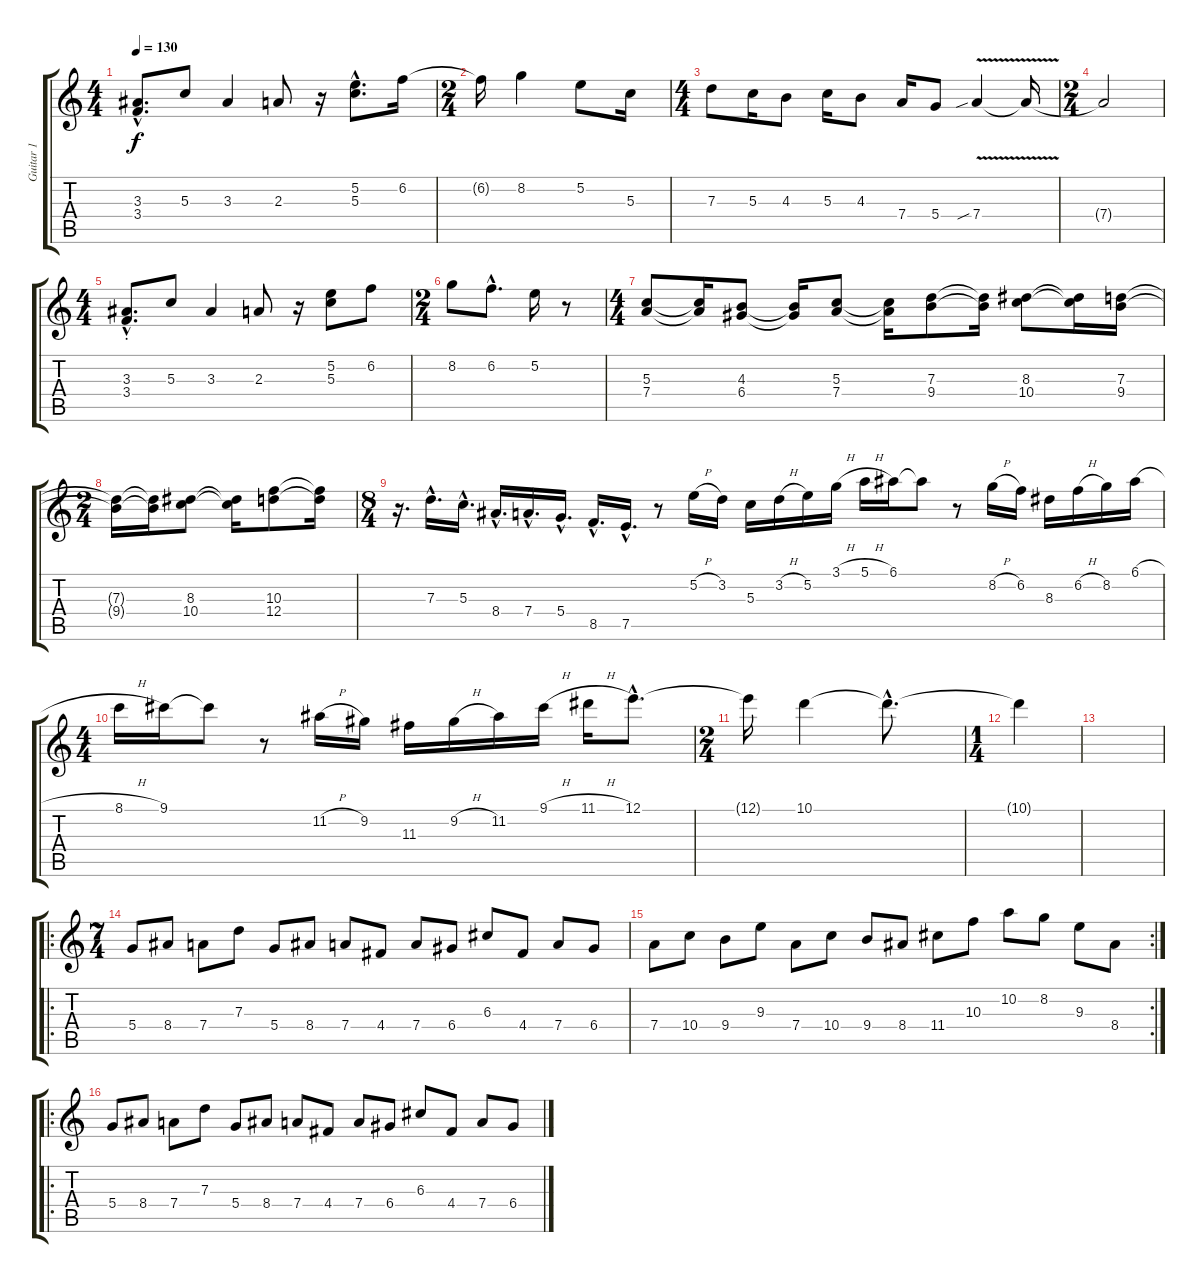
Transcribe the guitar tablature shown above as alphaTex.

\track ("Guitar 1" "Guitar 1") {instrument electricguitarjazz}
\staff {score tabs}
\tuning (E4 B3 G3 D3 A2 E2) {hide}
\ts (4 4)
\tempo 130
\clef g2
\ks c
(3.3{hac} 3.4{hac}).8{d dy f} 5.3.8 3.3.4 2.3.8 r.16 (5.2{hac} 5.3{hac}).8{d} 6.2.16 |
\ts (2 4)
6.2{t}.16 8.2.4 5.2.8 5.3.16 |
\ts (4 4)
7.3.8 5.3.16 4.3.8 5.3.16 4.3.8 7.4.16 5.4.8 7.4{v sib}.4 7.4{t}.16 |
\ts (2 4)
7.4{t}.2 |
\ts (4 4)
(3.3{hac} 3.4{hac st}).8{d} 5.3.8 3.3.4 2.3.8 r.16 (5.2 5.3).8 6.2.8 |
\ts (2 4)
8.2.8 6.2{hac}.8{d} 5.2.16 r.8 |
\ts (4 4)
(5.3 7.4).8 (5.3{t} 7.4{t}).16 (4.3 6.4).8 (4.3{t} 6.4{t}).16 (5.3 7.4).8 (5.3{t} 7.4{t}).16 (7.3 9.4).8 (7.3{t} 9.4{t}).16 (8.3 10.4).8 (8.3{t} 10.4{t}).16 (7.3 9.4).16 |
\ts (2 4)
(7.3{t} 9.4{t}).16 (7.3{t} 9.4{t}).16 (8.3 10.4).8 (8.3{t} 10.4{t}).16 (10.3 12.4).8 (10.3{t} 12.4{t}).16 |
\ts (8 4)
r.16{d} 7.3{hac}.16{d} 5.3{hac}.16{d} 8.4{hac}.16{d} 7.4{hac}.16{d} 5.4{hac}.16{d} 8.5{hac}.16{d} 7.5{hac}.16{d} r.8 5.2{h}.16 3.2.16 5.3.16 3.2{h}.16 5.2.16 3.1{h}.16 5.1{h}.16 6.1.16 6.1{t}.8 r.8 8.2{h}.16 6.2.16 8.3.16 6.2{h}.16 8.2.16 6.1{h}.16 |
\ts (4 4)
8.1{h}.16 9.1.16 9.1{t}.8 r.8 11.2{h}.16 9.2.16 11.3.16 9.2{h}.16 11.2.16 9.1{h}.16 11.1{h}.16 12.1{hac}.8{d} |
\ts (2 4)
12.1{t}.16 10.1.4 10.1{hac t}.8{d} |
\ts (1 4)
10.1{t}.4 |
|
\ro
\ts (7 4)
5.4.8{instrument electricguitarmuted} 8.4.8 7.4.8 7.3.8 5.4.8 8.4.8 7.4.8 4.4.8 7.4.8 6.4.8 6.3.8 4.4.8 7.4.8 6.4.8 |
\rc 2
7.4.8 10.4.8 9.4.8 9.3.8 7.4.8 10.4.8 9.4.8 8.4.8 11.4.8 10.3.8 10.2.8 8.2.8 9.3.8 8.4.8 |
\ro
5.4.8{instrument electricguitarjazz} 8.4.8 7.4.8 7.3.8 5.4.8 8.4.8 7.4.8 4.4.8 7.4.8 6.4.8 6.3.8 4.4.8 7.4.8 6.4.8
